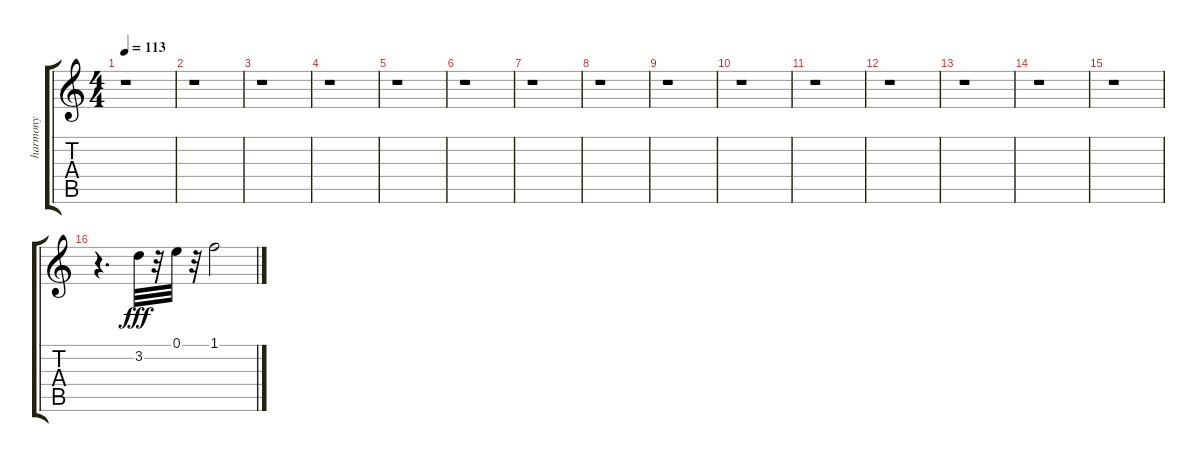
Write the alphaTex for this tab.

\track ("harmony" "harmony") {instrument distortionguitar}
\staff {score tabs}
\tuning (E4 B3 G3 D3 A2 E2) {hide}
\ts (4 4)
\tempo 113
\clef g2
\ks c
r.1{dy fff} |
r.1 |
r.1 |
r.1 |
r.1 |
r.1 |
r.1 |
r.1 |
r.1 |
r.1 |
r.1 |
r.1 |
r.1 |
r.1 |
r.1 |
r.4{d} 3.2.32 r.32 0.1.32 r.32 1.1.2
